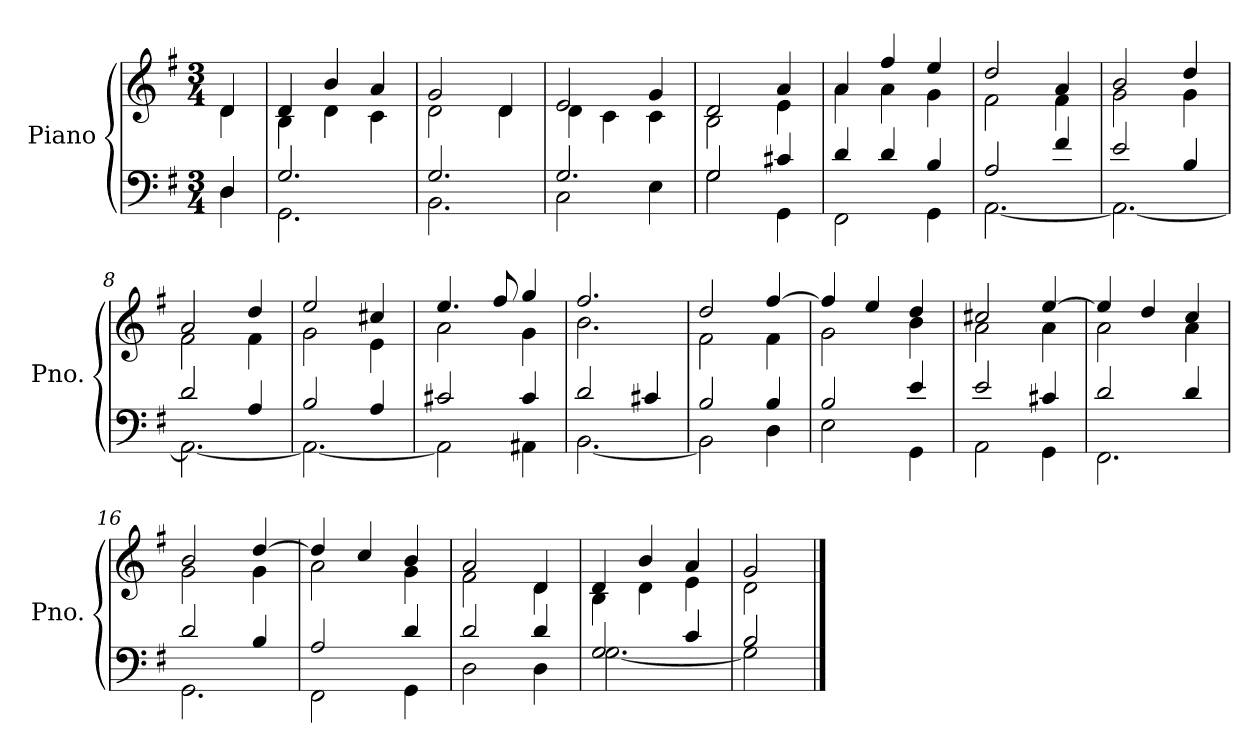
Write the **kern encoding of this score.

**kern	**kern
*part1	*part1
*staff2	*staff1
*I"Piano	*
*I'Pno.	*
*clefF4	*clefG2
*k[f#]	*k[f#]
*M3/4	*M3/4
=	=
*^	*^
4D/	4D\	4d/	4d\
=1	=1	=1	=1
2.G/	2.GG\	4d/	4B\
.	.	4b/	4d\
.	.	4a/	4c\
=2	=2	=2	=2
2.G/	2.BB\	2g/	2d\
.	.	4d/	4d\
=3	=3	=3	=3
2.G/	2C\	2e/	4d\
.	.	.	4c\
.	4E\	4g/	4c\
=4	=4	=4	=4
2G/	2G\	2d/	2B\
4c#X/	4GG\	4a/	4e\
=5	=5	=5	=5
4d/	2FF#\	4a/	4a\
4d/	.	4ff#/	4a\
4B/	4GG\	4ee/	4g\
=6	=6	=6	=6
2A/	[2.AA\	2dd/	2f#\
4f#/	.	4a/	4f#\
=7	=7	=7	=7
2e/	2.AA\_	2b/	2g\
4B/	.	4dd/	4g\
=8	=8	=8	=8
2d/	2.AA\_	2a/	2f#\
4A/	.	4dd/	4f#\
=9	=9	=9	=9
2B/	2.AA\_	2ee/	2g\
4A/	.	4cc#X/	4e\
=10	=10	=10	=10
2c#X/	2AA\]	4.ee/	2a\
.	.	8ff#/	.
4c#/	4AA#X\	4gg/	4g\
=11	=11	=11	=11
2d/	[2.BB\	2.ff#/	2.b\
4c#X/	.	.	.
!!LO:LB:g=z	!!
=12	=12	=12	=12
2B/	2BB\]	2dd/	2f#\
4B/	4D\	[4ff#/	4f#\
=13	=13	=13	=13
2B/	2E\	4ff#/]	2g\
.	.	4ee/	.
4e/	4GG\	4dd/	4b\
=14	=14	=14	=14
2e/	2AA\	2cc#X/	2a\
4c#X/	4GG\	[4ee/	4a\
=15	=15	=15	=15
2d/	2.FF#\	4ee/]	2a\
.	.	4dd/	.
4d/	.	4cc/	4a\
=16	=16	=16	=16
2d/	2.GG\	2b/	2g\
4B/	.	[4dd/	4g\
=17	=17	=17	=17
2A/	2FF#\	4dd/]	2a\
.	.	4cc/	.
4d/	4GG\	4b/	4g\
=18	=18	=18	=18
2d/	2D\	2a/	2f#\
4d/	4D\	4d/	4d\
=19	=19	=19	=19
2G/	[2.G\	4d/	4B\
.	.	4b/	4d\
4c/	.	4a/	4e\
=20	=20	=20	=20
2B/	2G\]	2g/	2d\
*v	*v	*	*
*	*v	*v
==	==
*-	*-
